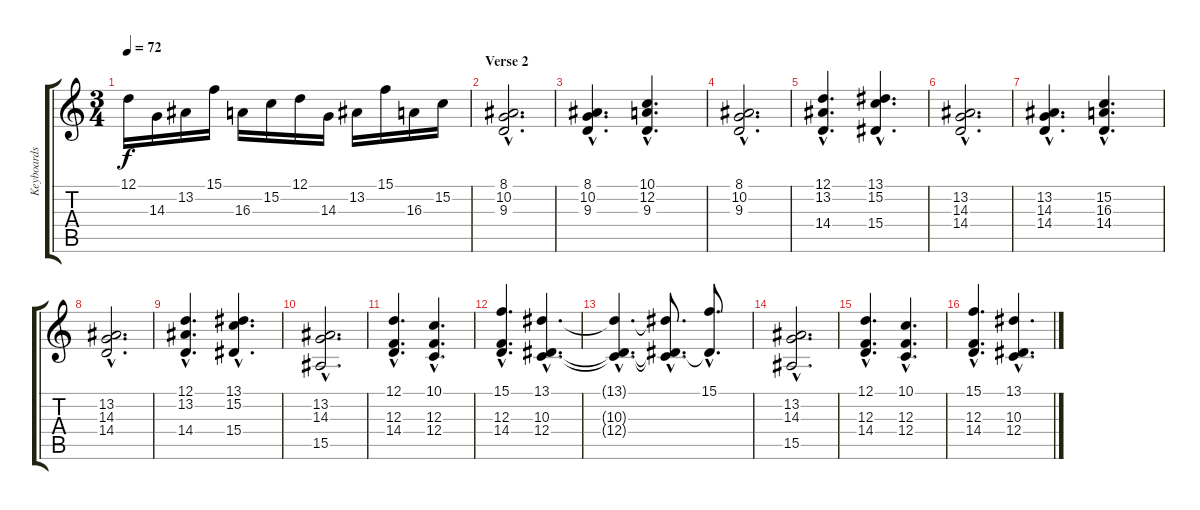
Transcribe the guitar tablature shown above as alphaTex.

\track ("Keyboards" "Keyboards") {instrument stringensemble1}
\staff {score tabs}
\tuning (D4 A3 F3 C3 G2 D2) {hide}
\ts (3 4)
\tempo 72
\clef g2
\ks c
12.1.16{dy f instrument musicbox} 14.3.16 13.2.16 15.1.16 16.3.16 15.2.16 12.1.16 14.3.16 13.2.16 15.1.16 16.3.16 15.2.16 |
\section ("" "Verse 2")
(8.1{hac} 10.2{hac} 9.3{hac}).2{d instrument stringensemble1} |
(8.1{hac} 10.2{hac} 9.3{hac}).4{d} (10.1{hac} 12.2{hac} 9.3{hac}).4{d} |
(8.1{hac} 10.2{hac} 9.3{hac}).2{d} |
(12.1{hac} 13.2{hac} 14.4{hac}).4{d} (13.1{hac} 15.2{hac} 15.4{hac}).4{d} |
(13.2{hac} 14.3{hac} 14.4{hac}).2{d} |
(13.2{hac} 14.3{hac} 14.4{hac}).4{d} (15.2{hac} 16.3{hac} 14.4{hac}).4{d} |
(13.2{hac} 14.3{hac} 14.4{hac}).2{d} |
(12.1{hac} 13.2{hac} 14.4{hac}).4{d} (13.1{hac} 15.2{hac} 15.4{hac}).4{d} |
(13.2{hac} 14.3{hac} 15.5{hac}).2{d} |
(12.1{hac} 12.3{hac} 14.4{hac}).4{d} (10.1{hac} 12.3{hac} 12.4{hac}).4{d} |
(15.1{hac} 12.3{hac} 14.4{hac}).4{d} (13.1{hac} 10.3{hac} 12.4{hac}).4{d} |
(13.1{hac t} 10.3{hac t} 12.4{hac t}).4{d} (13.1{hac t} 10.3{hac t} 12.4{hac t}).8{d} (15.1{hac} 10.3{hac t}).8{d} |
(13.2{hac} 14.3{hac} 15.5{hac}).2{d} |
(12.1{hac} 12.3{hac} 14.4{hac}).4{d} (10.1{hac} 12.3{hac} 12.4{hac}).4{d} |
(15.1{hac} 12.3{hac} 14.4{hac}).4{d} (13.1{hac} 10.3{hac} 12.4{hac}).4{d}
